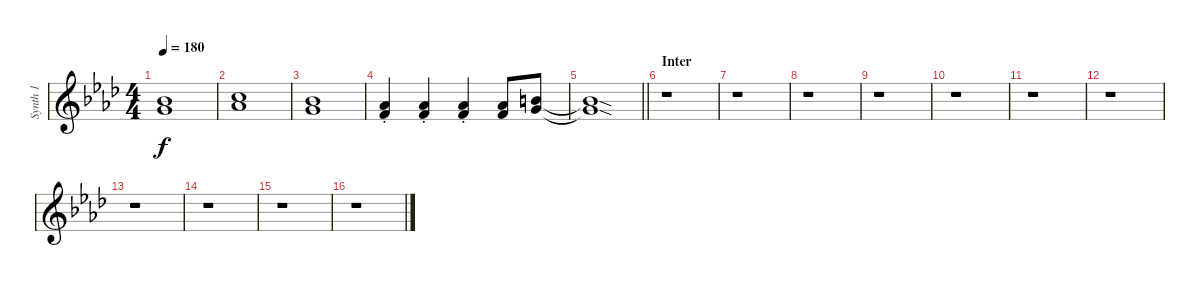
\track ("Synth 1" "Synth 1") {instrument rockorgan}
\staff {score}
\tuning (E4 B3 G3 D3 A2 E2) {hide}
\ts (4 4)
\tempo 180
\clef g2
\ks ab
(3.1{t} 11.2{t}).1{dy f} |
(8.1 9.2).1 |
(6.1 8.2).1 |
(1.1{st} 9.2{st}).4 (4.1{st} 6.2{st}).4 (1.1{st} 9.2{st}).4 (4.1 6.2).8 (3.1 12.2).8 |
\barLineRight lightlight
(3.1{sod t} 12.2{sod t}).1 |
\section ("" "Inter")
r.1 |
r.1 |
r.1 |
r.1 |
r.1 |
r.1 |
r.1 |
r.1 |
r.1 |
r.1 |
r.1
